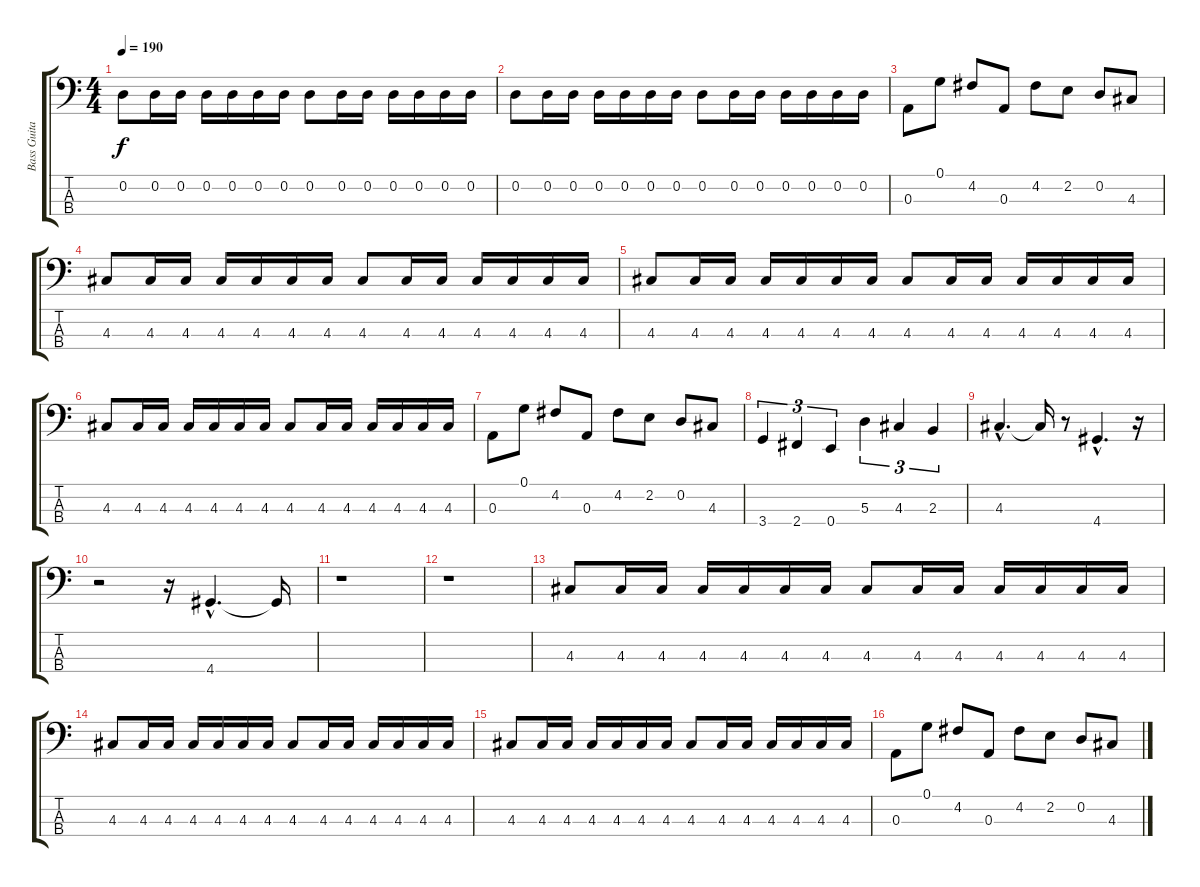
\track ("Bass Guitar" "Bass Guita") {instrument electricbassfinger}
\staff {score tabs}
\tuning (G2 D2 A1 E1) {hide}
\ts (4 4)
\tempo 190
\clef f4
\ks c
0.2.8{dy f} 0.2.16 0.2.16 0.2.16 0.2.16 0.2.16 0.2.16 0.2.8 0.2.16 0.2.16 0.2.16 0.2.16 0.2.16 0.2.16 |
0.2.8 0.2.16 0.2.16 0.2.16 0.2.16 0.2.16 0.2.16 0.2.8 0.2.16 0.2.16 0.2.16 0.2.16 0.2.16 0.2.16 |
0.3.8 0.1.8 4.2.8 0.3.8 4.2.8 2.2.8 0.2.8 4.3.8 |
4.3.8 4.3.16 4.3.16 4.3.16 4.3.16 4.3.16 4.3.16 4.3.8 4.3.16 4.3.16 4.3.16 4.3.16 4.3.16 4.3.16 |
4.3.8 4.3.16 4.3.16 4.3.16 4.3.16 4.3.16 4.3.16 4.3.8 4.3.16 4.3.16 4.3.16 4.3.16 4.3.16 4.3.16 |
4.3.8 4.3.16 4.3.16 4.3.16 4.3.16 4.3.16 4.3.16 4.3.8 4.3.16 4.3.16 4.3.16 4.3.16 4.3.16 4.3.16 |
0.3.8 0.1.8 4.2.8 0.3.8 4.2.8 2.2.8 0.2.8 4.3.8 |
3.4.4{tu (3 2)} 2.4.4{tu (3 2)} 0.4.4{tu (3 2)} 5.3.4{tu (3 2)} 4.3.4{tu (3 2)} 2.3.4{tu (3 2)} |
4.3{hac}.4{d} 4.3{t}.16 r.8 4.4{hac}.4{d} r.16 |
r.2 r.16 4.4{hac}.4{d} 4.4{t}.16 |
r.1 |
r.1 |
4.3.8 4.3.16 4.3.16 4.3.16 4.3.16 4.3.16 4.3.16 4.3.8 4.3.16 4.3.16 4.3.16 4.3.16 4.3.16 4.3.16 |
4.3.8 4.3.16 4.3.16 4.3.16 4.3.16 4.3.16 4.3.16 4.3.8 4.3.16 4.3.16 4.3.16 4.3.16 4.3.16 4.3.16 |
4.3.8 4.3.16 4.3.16 4.3.16 4.3.16 4.3.16 4.3.16 4.3.8 4.3.16 4.3.16 4.3.16 4.3.16 4.3.16 4.3.16 |
0.3.8 0.1.8 4.2.8 0.3.8 4.2.8 2.2.8 0.2.8 4.3.8
